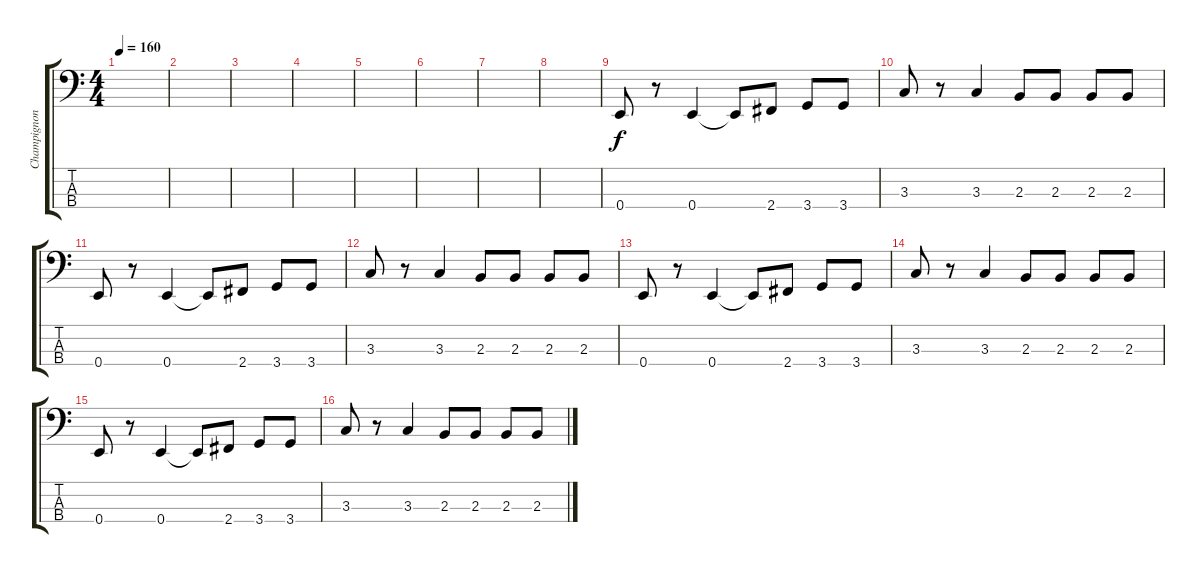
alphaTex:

\track ("Champignon" "Champignon") {instrument synthbass2}
\staff {score tabs}
\tuning (G2 D2 A1 E1) {hide}
\ts (4 4)
\tempo 160
\clef f4
\ks c
|
|
|
|
|
|
|
|
0.4.8 r.8 0.4.4 0.4{t}.8 2.4.8 3.4.8 3.4.8 |
3.3.8 r.8 3.3.4 2.3.8 2.3.8 2.3.8 2.3.8 |
0.4.8 r.8 0.4.4 0.4{t}.8 2.4.8 3.4.8 3.4.8 |
3.3.8 r.8 3.3.4 2.3.8 2.3.8 2.3.8 2.3.8 |
0.4.8 r.8 0.4.4 0.4{t}.8 2.4.8 3.4.8 3.4.8 |
3.3.8 r.8 3.3.4 2.3.8 2.3.8 2.3.8 2.3.8 |
0.4.8 r.8 0.4.4 0.4{t}.8 2.4.8 3.4.8 3.4.8 |
3.3.8 r.8 3.3.4 2.3.8 2.3.8 2.3.8 2.3.8
